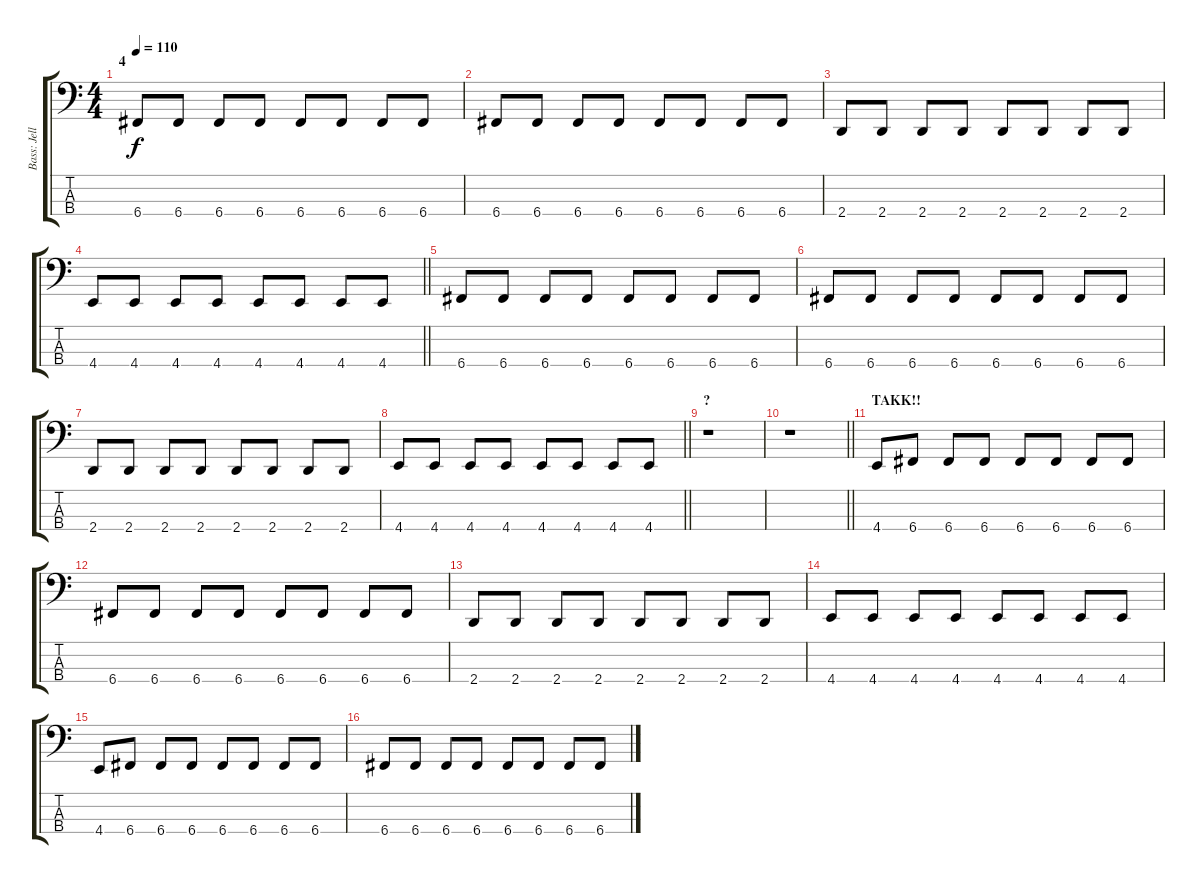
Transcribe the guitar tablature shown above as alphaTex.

\track ("Bass: Jelle" "Bass: Jell") {instrument electricbasspick}
\staff {score tabs}
\tuning (F2 C2 G1 C1) {hide}
\ts (4 4)
\section ("" "4")
\tempo 110
\clef f4
\ks c
6.4.8{dy f} 6.4.8 6.4.8 6.4.8 6.4.8 6.4.8 6.4.8 6.4.8 |
6.4.8 6.4.8 6.4.8 6.4.8 6.4.8 6.4.8 6.4.8 6.4.8 |
2.4.8 2.4.8 2.4.8 2.4.8 2.4.8 2.4.8 2.4.8 2.4.8 |
\barLineRight lightlight
4.4.8 4.4.8 4.4.8 4.4.8 4.4.8 4.4.8 4.4.8 4.4.8 |
6.4.8 6.4.8 6.4.8 6.4.8 6.4.8 6.4.8 6.4.8 6.4.8 |
6.4.8 6.4.8 6.4.8 6.4.8 6.4.8 6.4.8 6.4.8 6.4.8 |
2.4.8 2.4.8 2.4.8 2.4.8 2.4.8 2.4.8 2.4.8 2.4.8 |
\barLineRight lightlight
4.4.8 4.4.8 4.4.8 4.4.8 4.4.8 4.4.8 4.4.8 4.4.8 |
\section ("" "?")
r.1 |
\barLineRight lightlight
r.1 |
\section ("" "TAKK!!")
4.4.8 6.4.8 6.4.8 6.4.8 6.4.8 6.4.8 6.4.8 6.4.8 |
6.4.8 6.4.8 6.4.8 6.4.8 6.4.8 6.4.8 6.4.8 6.4.8 |
2.4.8 2.4.8 2.4.8 2.4.8 2.4.8 2.4.8 2.4.8 2.4.8 |
4.4.8 4.4.8 4.4.8 4.4.8 4.4.8 4.4.8 4.4.8 4.4.8 |
4.4.8 6.4.8 6.4.8 6.4.8 6.4.8 6.4.8 6.4.8 6.4.8 |
6.4.8 6.4.8 6.4.8 6.4.8 6.4.8 6.4.8 6.4.8 6.4.8
